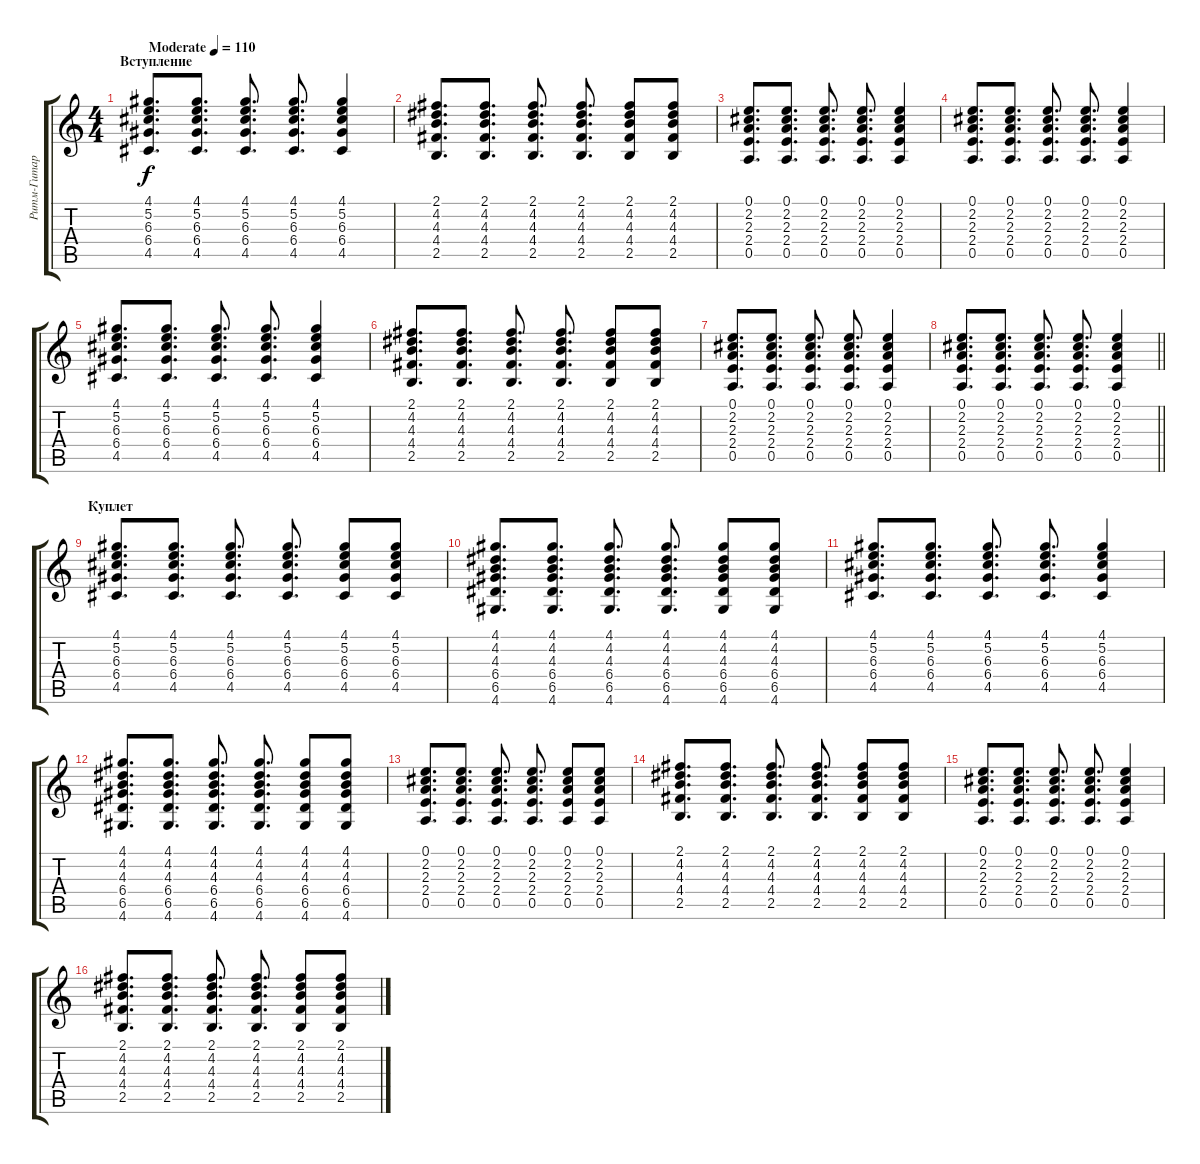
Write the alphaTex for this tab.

\track ("Ритм-Гитара" "Ритм-Гитар") {instrument acousticguitarnylon}
\staff {score tabs}
\tuning (E4 B3 G3 D3 A2 E2) {hide}
\ts (4 4)
\section ("" "Вступление")
\tempo (110 "Moderate")
\clef g2
\ks c
(4.1 5.2 6.3 6.4 4.5).8{d dy f instrument acousticguitarnylon} (4.1 5.2 6.3 6.4 4.5).8{d} (4.1 5.2 6.3 6.4 4.5).8{d} (4.1 5.2 6.3 6.4 4.5).8{d} (4.1 5.2 6.3 6.4 4.5).4 |
(2.1 4.2 4.3 4.4 2.5).8{d} (2.1 4.2 4.3 4.4 2.5).8{d} (2.1 4.2 4.3 4.4 2.5).8{d} (2.1 4.2 4.3 4.4 2.5).8{d} (2.1 4.2 4.3 4.4 2.5).8 (2.1 4.2 4.3 4.4 2.5).8 |
(0.1 2.2 2.3 2.4 0.5).8{d} (0.1 2.2 2.3 2.4 0.5).8{d} (0.1 2.2 2.3 2.4 0.5).8{d} (0.1 2.2 2.3 2.4 0.5).8{d} (0.1 2.2 2.3 2.4 0.5).4 |
(0.1 2.2 2.3 2.4 0.5).8{d} (0.1 2.2 2.3 2.4 0.5).8{d} (0.1 2.2 2.3 2.4 0.5).8{d} (0.1 2.2 2.3 2.4 0.5).8{d} (0.1 2.2 2.3 2.4 0.5).4 |
(4.1 5.2 6.3 6.4 4.5).8{d} (4.1 5.2 6.3 6.4 4.5).8{d} (4.1 5.2 6.3 6.4 4.5).8{d} (4.1 5.2 6.3 6.4 4.5).8{d} (4.1 5.2 6.3 6.4 4.5).4 |
(2.1 4.2 4.3 4.4 2.5).8{d} (2.1 4.2 4.3 4.4 2.5).8{d} (2.1 4.2 4.3 4.4 2.5).8{d} (2.1 4.2 4.3 4.4 2.5).8{d} (2.1 4.2 4.3 4.4 2.5).8 (2.1 4.2 4.3 4.4 2.5).8 |
(0.1 2.2 2.3 2.4 0.5).8{d} (0.1 2.2 2.3 2.4 0.5).8{d} (0.1 2.2 2.3 2.4 0.5).8{d} (0.1 2.2 2.3 2.4 0.5).8{d} (0.1 2.2 2.3 2.4 0.5).4 |
\barLineRight lightlight
(0.1 2.2 2.3 2.4 0.5).8{d} (0.1 2.2 2.3 2.4 0.5).8{d} (0.1 2.2 2.3 2.4 0.5).8{d} (0.1 2.2 2.3 2.4 0.5).8{d} (0.1 2.2 2.3 2.4 0.5).4 |
\section ("" "Куплет")
(4.1 5.2 6.3 6.4 4.5).8{d} (4.1 5.2 6.3 6.4 4.5).8{d} (4.1 5.2 6.3 6.4 4.5).8{d} (4.1 5.2 6.3 6.4 4.5).8{d} (4.1 5.2 6.3 6.4 4.5).8 (4.1 5.2 6.3 6.4 4.5).8 |
(4.1 4.2 4.3 6.4 6.5 4.6).8{d} (4.1 4.2 4.3 6.4 6.5 4.6).8{d} (4.1 4.2 4.3 6.4 6.5 4.6).8{d} (4.1 4.2 4.3 6.4 6.5 4.6).8{d} (4.1 4.2 4.3 6.4 6.5 4.6).8 (4.1 4.2 4.3 6.4 6.5 4.6).8 |
(4.1 5.2 6.3 6.4 4.5).8{d} (4.1 5.2 6.3 6.4 4.5).8{d} (4.1 5.2 6.3 6.4 4.5).8{d} (4.1 5.2 6.3 6.4 4.5).8{d} (4.1 5.2 6.3 6.4 4.5).4 |
(4.1 4.2 4.3 6.4 6.5 4.6).8{d} (4.1 4.2 4.3 6.4 6.5 4.6).8{d} (4.1 4.2 4.3 6.4 6.5 4.6).8{d} (4.1 4.2 4.3 6.4 6.5 4.6).8{d} (4.1 4.2 4.3 6.4 6.5 4.6).8 (4.1 4.2 4.3 6.4 6.5 4.6).8 |
(0.1 2.2 2.3 2.4 0.5).8{d} (0.1 2.2 2.3 2.4 0.5).8{d} (0.1 2.2 2.3 2.4 0.5).8{d} (0.1 2.2 2.3 2.4 0.5).8{d} (0.1 2.2 2.3 2.4 0.5).8 (0.1 2.2 2.3 2.4 0.5).8 |
(2.1 4.2 4.3 4.4 2.5).8{d} (2.1 4.2 4.3 4.4 2.5).8{d} (2.1 4.2 4.3 4.4 2.5).8{d} (2.1 4.2 4.3 4.4 2.5).8{d} (2.1 4.2 4.3 4.4 2.5).8 (2.1 4.2 4.3 4.4 2.5).8 |
(0.1 2.2 2.3 2.4 0.5).8{d} (0.1 2.2 2.3 2.4 0.5).8{d} (0.1 2.2 2.3 2.4 0.5).8{d} (0.1 2.2 2.3 2.4 0.5).8{d} (0.1 2.2 2.3 2.4 0.5).4 |
(2.1 4.2 4.3 4.4 2.5).8{d} (2.1 4.2 4.3 4.4 2.5).8{d} (2.1 4.2 4.3 4.4 2.5).8{d} (2.1 4.2 4.3 4.4 2.5).8{d} (2.1 4.2 4.3 4.4 2.5).8 (2.1 4.2 4.3 4.4 2.5).8
